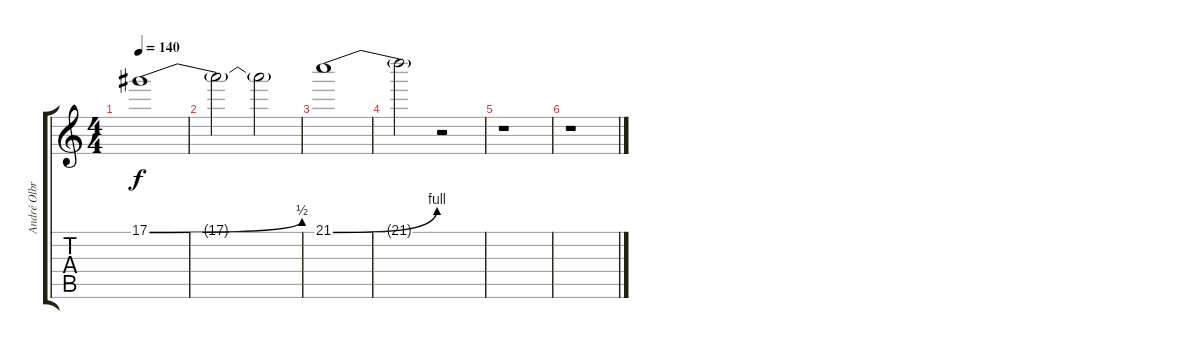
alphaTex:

\track ("André Olbrich" "André Olbr") {instrument distortionguitar}
\staff {score tabs}
\tuning (Eb4 Bb3 Gb3 Db3 Ab2 Eb2) {hide}
\ts (4 4)
\tempo 140
\clef g2
\ks c
17.1{be (bend 0 0 60 2)}.1{dy f instrument distortionguitar} |
17.1{t}.2{volume 6} 17.1{t}.2{volume 13} |
21.1{be (bend 0 0 60 4)}.1 |
21.1{t}.2{volume 7} r.2 |
r.1 |
r.1
